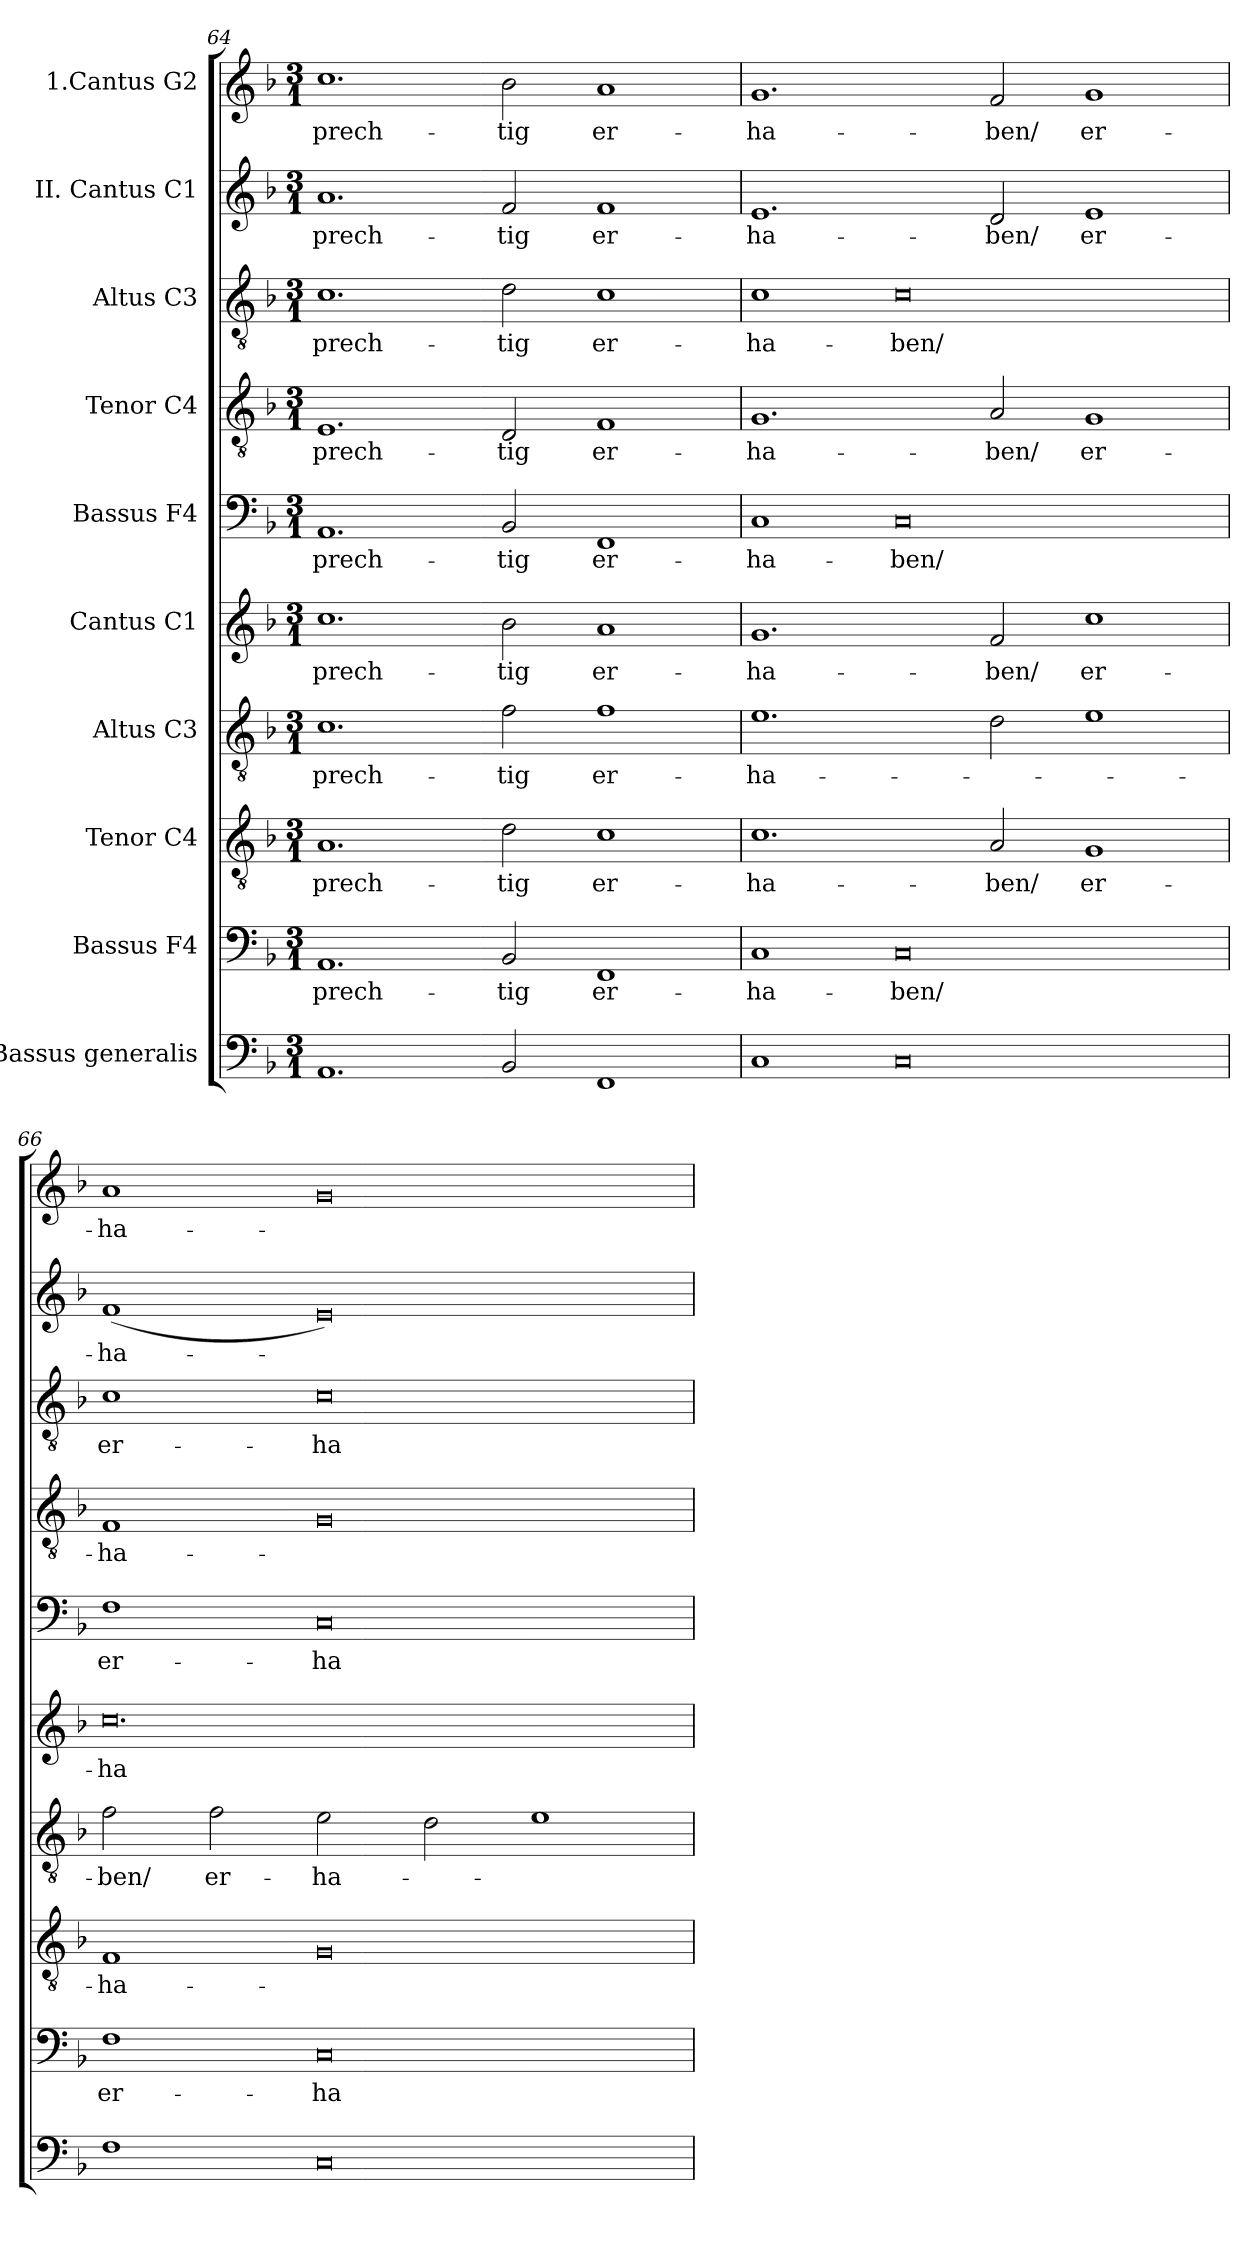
**kern	**kern	**text	**kern	**text	**kern	**text	**kern	**text	**kern	**text	**kern	**text	**kern	**text	**kern	**text	**kern	**text
*part10	*part9	*part9	*part8	*part8	*part7	*part7	*part6	*part6	*part5	*part5	*part4	*part4	*part3	*part3	*part2	*part2	*part1	*part1
*staff10	*staff9	*staff9	*staff8	*staff8	*staff7	*staff7	*staff6	*staff6	*staff5	*staff5	*staff4	*staff4	*staff3	*staff3	*staff2	*staff2	*staff1	*staff1
*I"Bassus  generalis	*I"Bassus F4	*	*I"Tenor C4	*	*I"Altus  C3	*	*I"Cantus C1	*	*I"Bassus F4	*	*I"Tenor C4	*	*I"Altus C3	*	*I"II. Cantus C1	*	*I"1.Cantus G2	*
*clefF4	*clefF4	*	*clefGv2	*	*clefGv2	*	*clefG2	*	*clefF4	*	*clefGv2	*	*clefGv2	*	*clefG2	*	*clefG2	*
*k[b-]	*k[b-]	*	*k[b-]	*	*k[b-]	*	*k[b-]	*	*k[b-]	*	*k[b-]	*	*k[b-]	*	*k[b-]	*	*k[b-]	*
*F:	*F:	*	*F:	*	*F:	*	*F:	*	*F:	*	*F:	*	*F:	*	*F:	*	*F:	*
*M3/1	*M3/1	*	*M3/1	*	*M3/1	*	*M3/1	*	*M3/1	*	*M3/1	*	*M3/1	*	*M3/1	*	*M3/1	*
=64	=64	=64	=64	=64	=64	=64	=64	=64	=64	=64	=64	=64	=64	=64	=64	=64	=64	=64
!	!	!LO:LY:b	!	!LO:LY:b	!	!LO:LY:b	!	!LO:LY:b	!	!LO:LY:b	!	!LO:LY:b	!	!LO:LY:b	!	!LO:LY:b	!	!LO:LY:b
1.AA	1.AA	prech-	1.A	prech-	1.c	prech-	1.cc	prech-	1.AA	prech-	1.E	prech-	1.c	prech-	1.a	prech-	1.cc	prech-
!	!	!LO:LY:b	!	!LO:LY:b	!	!LO:LY:b	!	!LO:LY:b	!	!LO:LY:b	!	!LO:LY:b	!	!LO:LY:b	!	!LO:LY:b	!	!LO:LY:b
2BB-/	2BB-/	-tig	2d\	-tig	2f\	-tig	2b-\	-tig	2BB-/	-tig	2D/	-tig	2d\	-tig	2f/	-tig	2b-\	-tig
!	!	!LO:LY:b	!	!LO:LY:b	!	!LO:LY:b	!	!LO:LY:b	!	!LO:LY:b	!	!LO:LY:b	!	!LO:LY:b	!	!LO:LY:b	!	!LO:LY:b
1FF	1FF	er-	1c	er-	1f	er-	1a	er-	1FF	er-	1F	er-	1c	er-	1f	er-	1a	er-
=65	=65	=65	=65	=65	=65	=65	=65	=65	=65	=65	=65	=65	=65	=65	=65	=65	=65	=65
!	!	!LO:LY:b	!	!LO:LY:b	!	!LO:LY:b	!	!LO:LY:b	!	!LO:LY:b	!	!LO:LY:b	!	!LO:LY:b	!	!LO:LY:b	!	!LO:LY:b
1C	1C	-ha-	1.c	-ha-	1.e	-ha-	1.g	-ha-	1C	-ha-	1.G	-ha-	1c	-ha-	1.e	-ha-	1.g	-ha-
!	!	!LO:LY:b	!	!	!	!	!	!	!	!LO:LY:b	!	!	!	!LO:LY:b	!	!	!	!
0C	0C	-ben/	.	.	.	.	.	.	0C	-ben/	.	.	0c	-ben/	.	.	.	.
!	!	!	!	!LO:LY:b	!	!	!	!LO:LY:b	!	!	!	!LO:LY:b	!	!	!	!LO:LY:b	!	!LO:LY:b
.	.	.	2A/	-ben/	2d\	.	2f/	-ben/	.	.	2A/	-ben/	.	.	2d/	-ben/	2f/	-ben/
!	!	!	!	!LO:LY:b	!	!	!	!LO:LY:b	!	!	!	!LO:LY:b	!	!	!	!LO:LY:b	!	!LO:LY:b
.	.	.	1G	er-	1e	.	1cc	er-	.	.	1G	er-	.	.	1e	er-	1g	er-
=66	=66	=66	=66	=66	=66	=66	=66	=66	=66	=66	=66	=66	=66	=66	=66	=66	=66	=66
!	!	!LO:LY:b	!	!LO:LY:b	!	!LO:LY:b	!	!LO:LY:b	!	!LO:LY:b	!	!LO:LY:b	!	!LO:LY:b	!	!LO:LY:b	!	!LO:LY:b
1F	1F	er-	1F	-ha-	2f\	-ben/	0.cc	-ha-	1F	er-	1F	-ha-	1c	er-	(<1f	-ha-	1a	-ha-
!	!	!	!	!	!	!LO:LY:b	!	!	!	!	!	!	!	!	!	!	!	!
.	.	.	.	.	2f\	er-	.	.	.	.	.	.	.	.	.	.	.	.
!	!	!LO:LY:b	!	!	!	!LO:LY:b	!	!	!	!LO:LY:b	!	!	!	!LO:LY:b	!	!	!	!
0C	0C	-ha-	0G	.	2e\	-ha-	.	.	0C	-ha-	0G	.	0c	-ha-	0e)	.	0g	.
.	.	.	.	.	2d\	.	.	.	.	.	.	.	.	.	.	.	.	.
.	.	.	.	.	1e	.	.	.	.	.	.	.	.	.	.	.	.	.
=	=	=	=	=	=	=	=	=	=	=	=	=	=	=	=	=	=	=
*-	*-	*-	*-	*-	*-	*-	*-	*-	*-	*-	*-	*-	*-	*-	*-	*-	*-	*-
